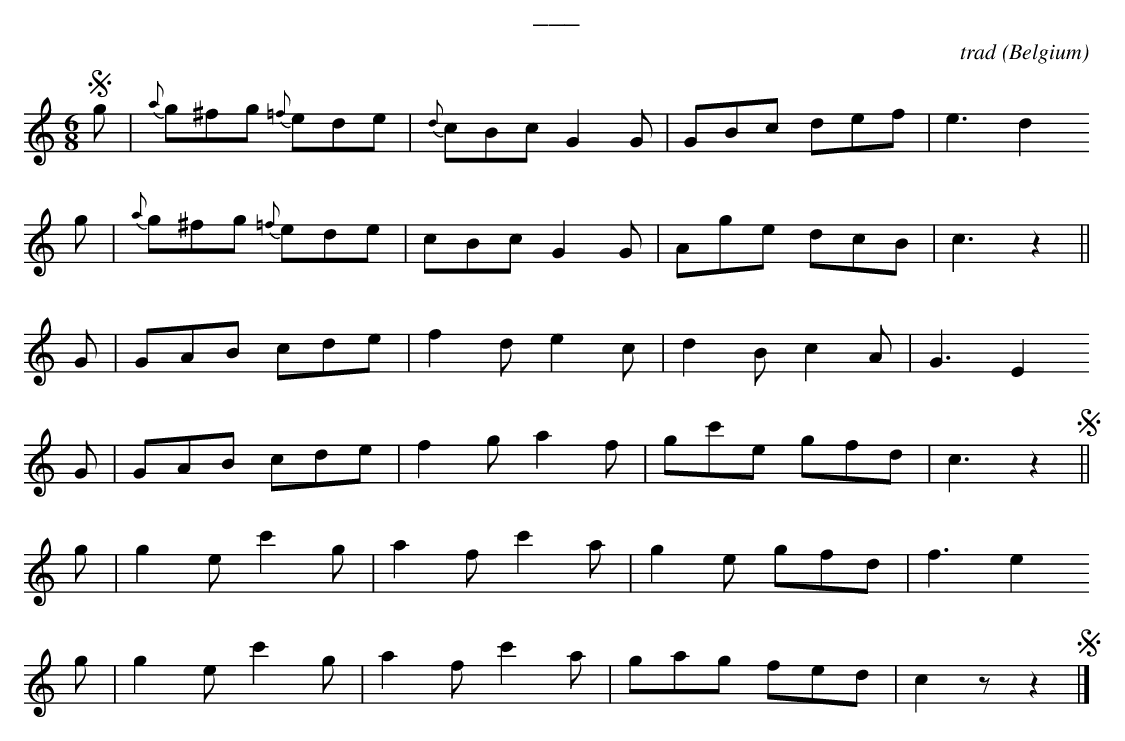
X:1
T:___
C:trad
O:Belgium
M:6/8
L:1/8
K:Cmaj
!segno!g|{a}g^fg {=f}ede|{d}cBc G2G|GBc def|e3 d2
g|{a}g^fg {=f}ede|cBc G2G|Age dcB|c3 z2||
G|GAB cde|f2d e2c|d2B c2A|G3 E2
G|GAB cde|f2g a2f|gc'e gfd|c3 z2!segno!||
g|g2e c'2g|a2f c'2a|g2e gfd|f3 e2
g|g2e c'2g|a2f c'2a|gag fed|c2z z2!segno!|]
